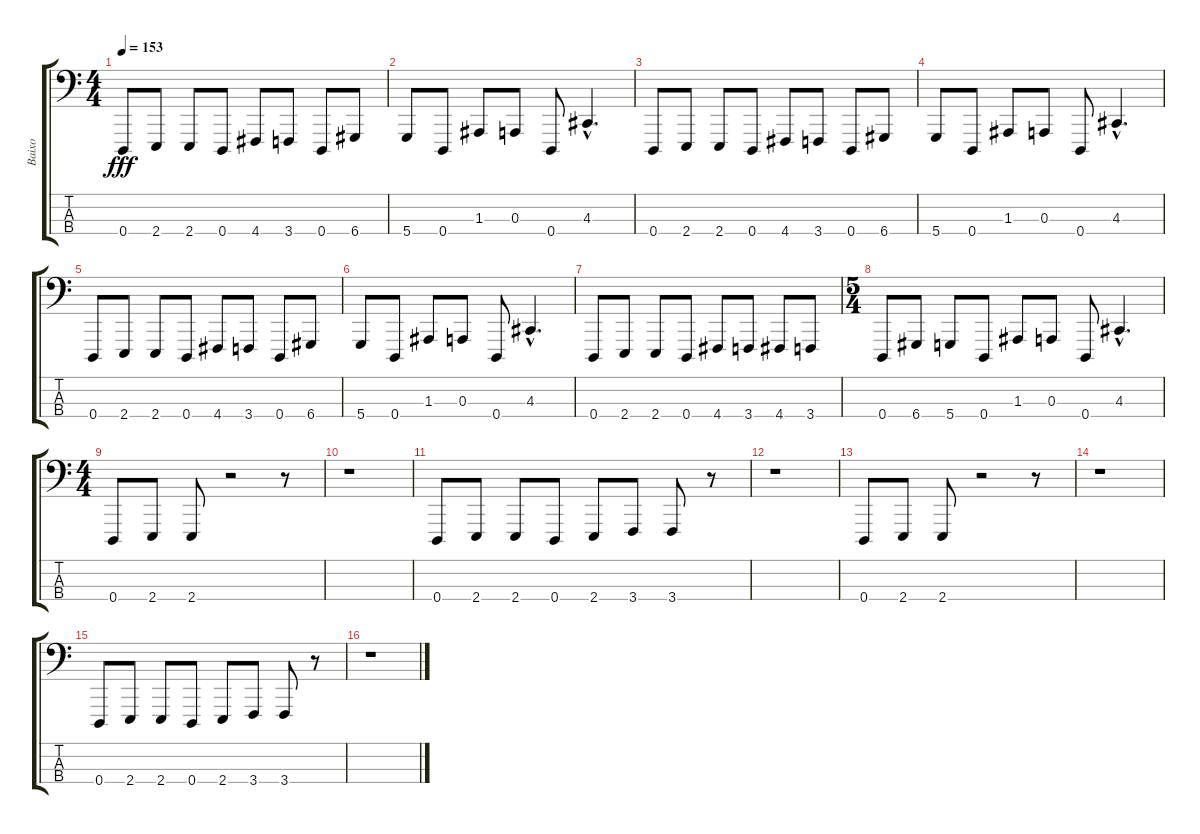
\track ("Baixo" "Baixo") {instrument lead2sawtooth}
\staff {score tabs}
\tuning (G2 D2 A1 D1) {hide}
\ts (4 4)
\tempo 153
\clef f4
\ks c
0.4.8{dy fff} 2.4.8 2.4.8 0.4.8 4.4.8 3.4.8 0.4.8 6.4.8 |
5.4.8 0.4.8 1.3.8 0.3.8 0.4.8 4.3{hac}.4{d} |
0.4.8 2.4.8 2.4.8 0.4.8 4.4.8 3.4.8 0.4.8 6.4.8 |
5.4.8 0.4.8 1.3.8 0.3.8 0.4.8 4.3{hac}.4{d} |
0.4.8 2.4.8 2.4.8 0.4.8 4.4.8 3.4.8 0.4.8 6.4.8 |
5.4.8 0.4.8 1.3.8 0.3.8 0.4.8 4.3{hac}.4{d} |
0.4.8 2.4.8 2.4.8 0.4.8 4.4.8 3.4.8 4.4.8 3.4.8 |
\ts (5 4)
0.4.8 6.4.8 5.4.8 0.4.8 1.3.8 0.3.8 0.4.8 4.3{hac}.4{d} |
\ts (4 4)
0.4.8 2.4.8 2.4.8 r.2 r.8 |
r.1 |
0.4.8 2.4.8 2.4.8 0.4.8 2.4.8 3.4.8 3.4.8 r.8 |
r.1 |
0.4.8 2.4.8 2.4.8 r.2 r.8 |
r.1 |
0.4.8 2.4.8 2.4.8 0.4.8 2.4.8 3.4.8 3.4.8 r.8 |
r.1
